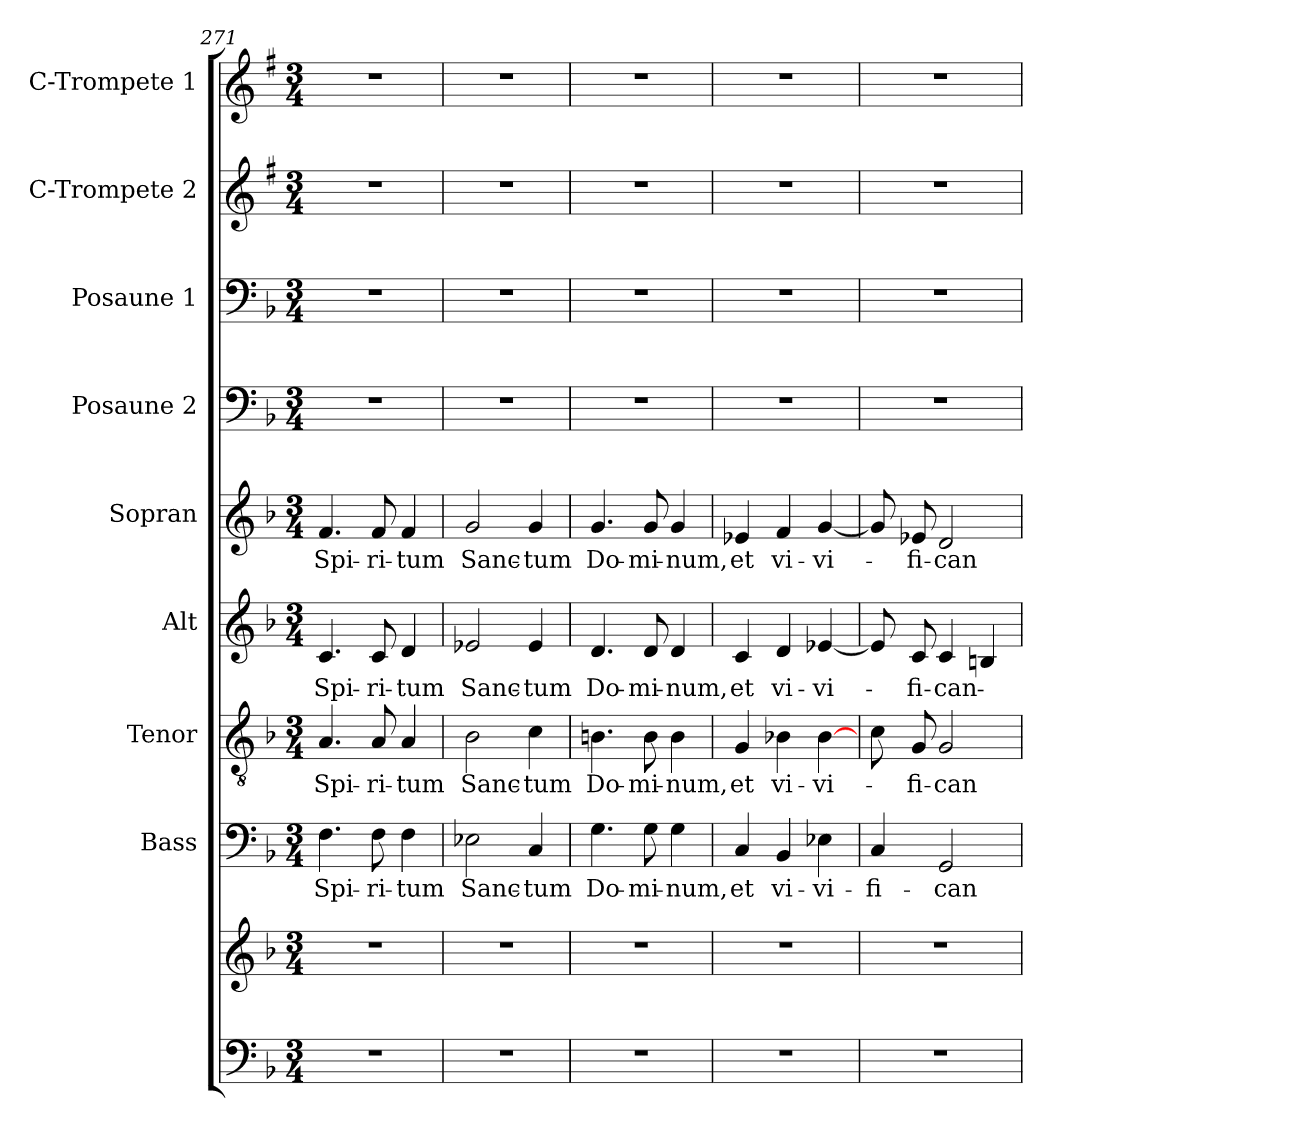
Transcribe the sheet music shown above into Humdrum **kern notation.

**kern	**kern	**kern	**text	**kern	**text	**kern	**text	**kern	**text	**kern	**kern	**kern	**kern
*part9	*part9	*part8	*part8	*part7	*part7	*part6	*part6	*part5	*part5	*part4	*part3	*part2	*part1
*staff10	*staff9	*staff8	*staff8	*staff7	*staff7	*staff6	*staff6	*staff5	*staff5	*staff4	*staff3	*staff2	*staff1
*	*	*I"Bass	*	*I"Tenor	*	*I"Alt	*	*I"Sopran	*	*I"Posaune 2	*I"Posaune 1	*I"C-Trompete 2	*I"C-Trompete 1
*	*	*I'B.	*	*I'T.	*	*I'A.	*	*I'S.	*	*I'Pos. 2	*I'Pos. 1	*I'C Trp. 2	*I'C Trp. 1
*clefF4	*clefG2	*clefF4	*	*clefGv2	*	*clefG2	*	*clefG2	*	*clefF4	*clefF4	*clefG2	*clefG2
*	*	*	*	*	*	*	*	*	*	*	*	*ITrd1c2	*ITrd1c2
*k[b-]	*k[b-]	*k[b-]	*	*k[b-]	*	*k[b-]	*	*k[b-]	*	*k[b-]	*k[b-]	*k[b-]	*k[b-]
*F:	*F:	*F:	*	*F:	*	*F:	*	*F:	*	*F:	*F:	*F:	*F:
*M3/4	*M3/4	*M3/4	*	*M3/4	*	*M3/4	*	*M3/4	*	*M3/4	*M3/4	*M3/4	*M3/4
=271	=271	=271	=271	=271	=271	=271	=271	=271	=271	=271	=271	=271	=271
!	!	!	!LO:LY:b	!	!LO:LY:b	!	!LO:LY:b	!	!LO:LY:b	!	!	!	!
2.r	2.r	4.F\	Spi-	4.A/	Spi-	4.c/	Spi-	4.f/	Spi-	2.r	2.r	2.r	2.r
!	!	!	!LO:LY:b	!	!LO:LY:b	!	!LO:LY:b	!	!LO:LY:b	!	!	!	!
.	.	8F\	-ri-	8A/	-ri-	8c/	-ri-	8f/	-ri-	.	.	.	.
!	!	!	!LO:LY:b	!	!LO:LY:b	!	!LO:LY:b	!	!LO:LY:b	!	!	!	!
.	.	4F\	-tum	4A/	-tum	4d/	-tum	4f/	-tum	.	.	.	.
=272	=272	=272	=272	=272	=272	=272	=272	=272	=272	=272	=272	=272	=272
!	!	!	!LO:LY:b	!	!LO:LY:b	!	!LO:LY:b	!	!LO:LY:b	!	!	!	!
2.r	2.r	2E-X\	Sanc-	2B-\	Sanc-	2e-X/	Sanc-	2g/	Sanc-	2.r	2.r	2.r	2.r
!	!	!	!LO:LY:b	!	!LO:LY:b	!	!LO:LY:b	!	!LO:LY:b	!	!	!	!
.	.	4C/	-tum	4c\	-tum	4e-/	-tum	4g/	-tum	.	.	.	.
=273	=273	=273	=273	=273	=273	=273	=273	=273	=273	=273	=273	=273	=273
!	!	!	!LO:LY:b	!	!LO:LY:b	!	!LO:LY:b	!	!LO:LY:b	!	!	!	!
2.r	2.r	4.G\	Do-	4.Bn\	Do-	4.d/	Do-	4.g/	Do-	2.r	2.r	2.r	2.r
!	!	!	!LO:LY:b	!	!LO:LY:b	!	!LO:LY:b	!	!LO:LY:b	!	!	!	!
.	.	8G\	-mi-	8B\	-mi-	8d/	-mi-	8g/	-mi-	.	.	.	.
!	!	!	!LO:LY:b	!	!LO:LY:b	!	!LO:LY:b	!	!LO:LY:b	!	!	!	!
.	.	4G\	-num,	4B\	-num,	4d/	-num,	4g/	-num,	.	.	.	.
=274	=274	=274	=274	=274	=274	=274	=274	=274	=274	=274	=274	=274	=274
!	!	!	!LO:LY:b	!	!LO:LY:b	!	!LO:LY:b	!	!LO:LY:b	!	!	!	!
2.r	2.r	4C/	et	4G/	et	4c/	et	4e-X/	et	2.r	2.r	2.r	2.r
!	!	!	!LO:LY:b	!	!LO:LY:b	!	!LO:LY:b	!	!LO:LY:b	!	!	!	!
.	.	4BB-/	vi-	4B-X\	vi-	4d/	vi-	4f/	vi-	.	.	.	.
!	!	!	!LO:LY:b	!	!LO:LY:b	!	!LO:LY:b	!	!LO:LY:b	!	!	!	!
.	.	4E-X\	-vi-	[4B-\	-vi-	[4e-X/	-vi-	[4g/	-vi-	.	.	.	.
=275	=275	=275	=275	=275	=275	=275	=275	=275	=275	=275	=275	=275	=275
!	!	!	!LO:LY:b	!	!	!	!	!	!	!	!	!	!
2.r	2.r	4C/	-fi-	8c\	.	8e-/]	.	8g/]	.	2.r	2.r	2.r	2.r
!	!	!	!	!	!LO:LY:b	!	!LO:LY:b	!	!LO:LY:b	!	!	!	!
.	.	.	.	8G/	-fi-	8c/	-fi-	8e-X/	-fi-	.	.	.	.
!	!	!	!LO:LY:b	!	!LO:LY:b	!	!LO:LY:b	!	!LO:LY:b	!	!	!	!
.	.	2GG/	-can-	2G/	-can-	4c/	-can-	2d/	-can-	.	.	.	.
.	.	.	.	.	.	4Bn/	.	.	.	.	.	.	.
=	=	=	=	=	=	=	=	=	=	=	=	=	=
*-	*-	*-	*-	*-	*-	*-	*-	*-	*-	*-	*-	*-	*-
